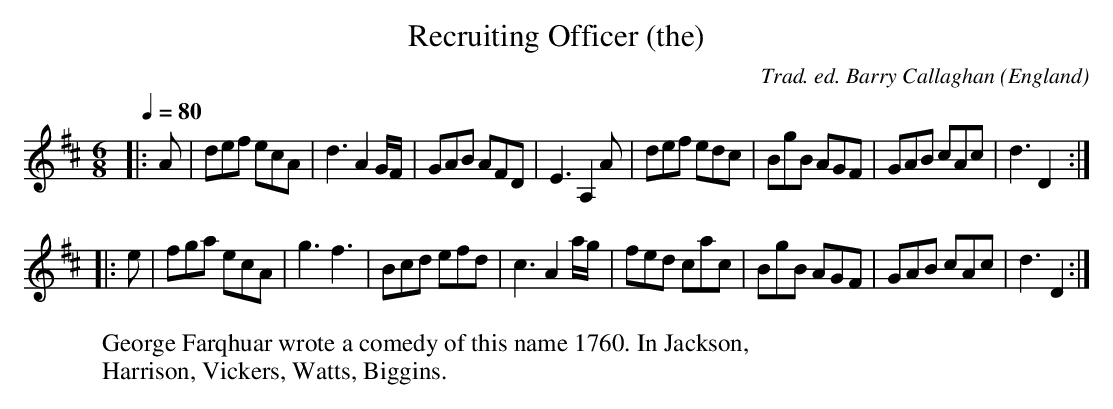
X:1
T:Recruiting Officer (the)
C:Trad. ed. Barry Callaghan
O:England
M:6/8
L:1/8
Q:1/4=80
K:D
|:A|def ecA|d3 A2G/F/|GAB AFD|E3 A,2A|\
def edc|BgB AGF|GAB cAc|d3 D2:|
|:e|fga ecA|g3 f3|Bcd efd|c3 A2a/g/|\
fed cac|BgB AGF|GAB cAc|d3 D2:|]
W:George Farqhuar wrote a comedy of this name 1760. In Jackson,
W:Harrison, Vickers, Watts, Biggins.
